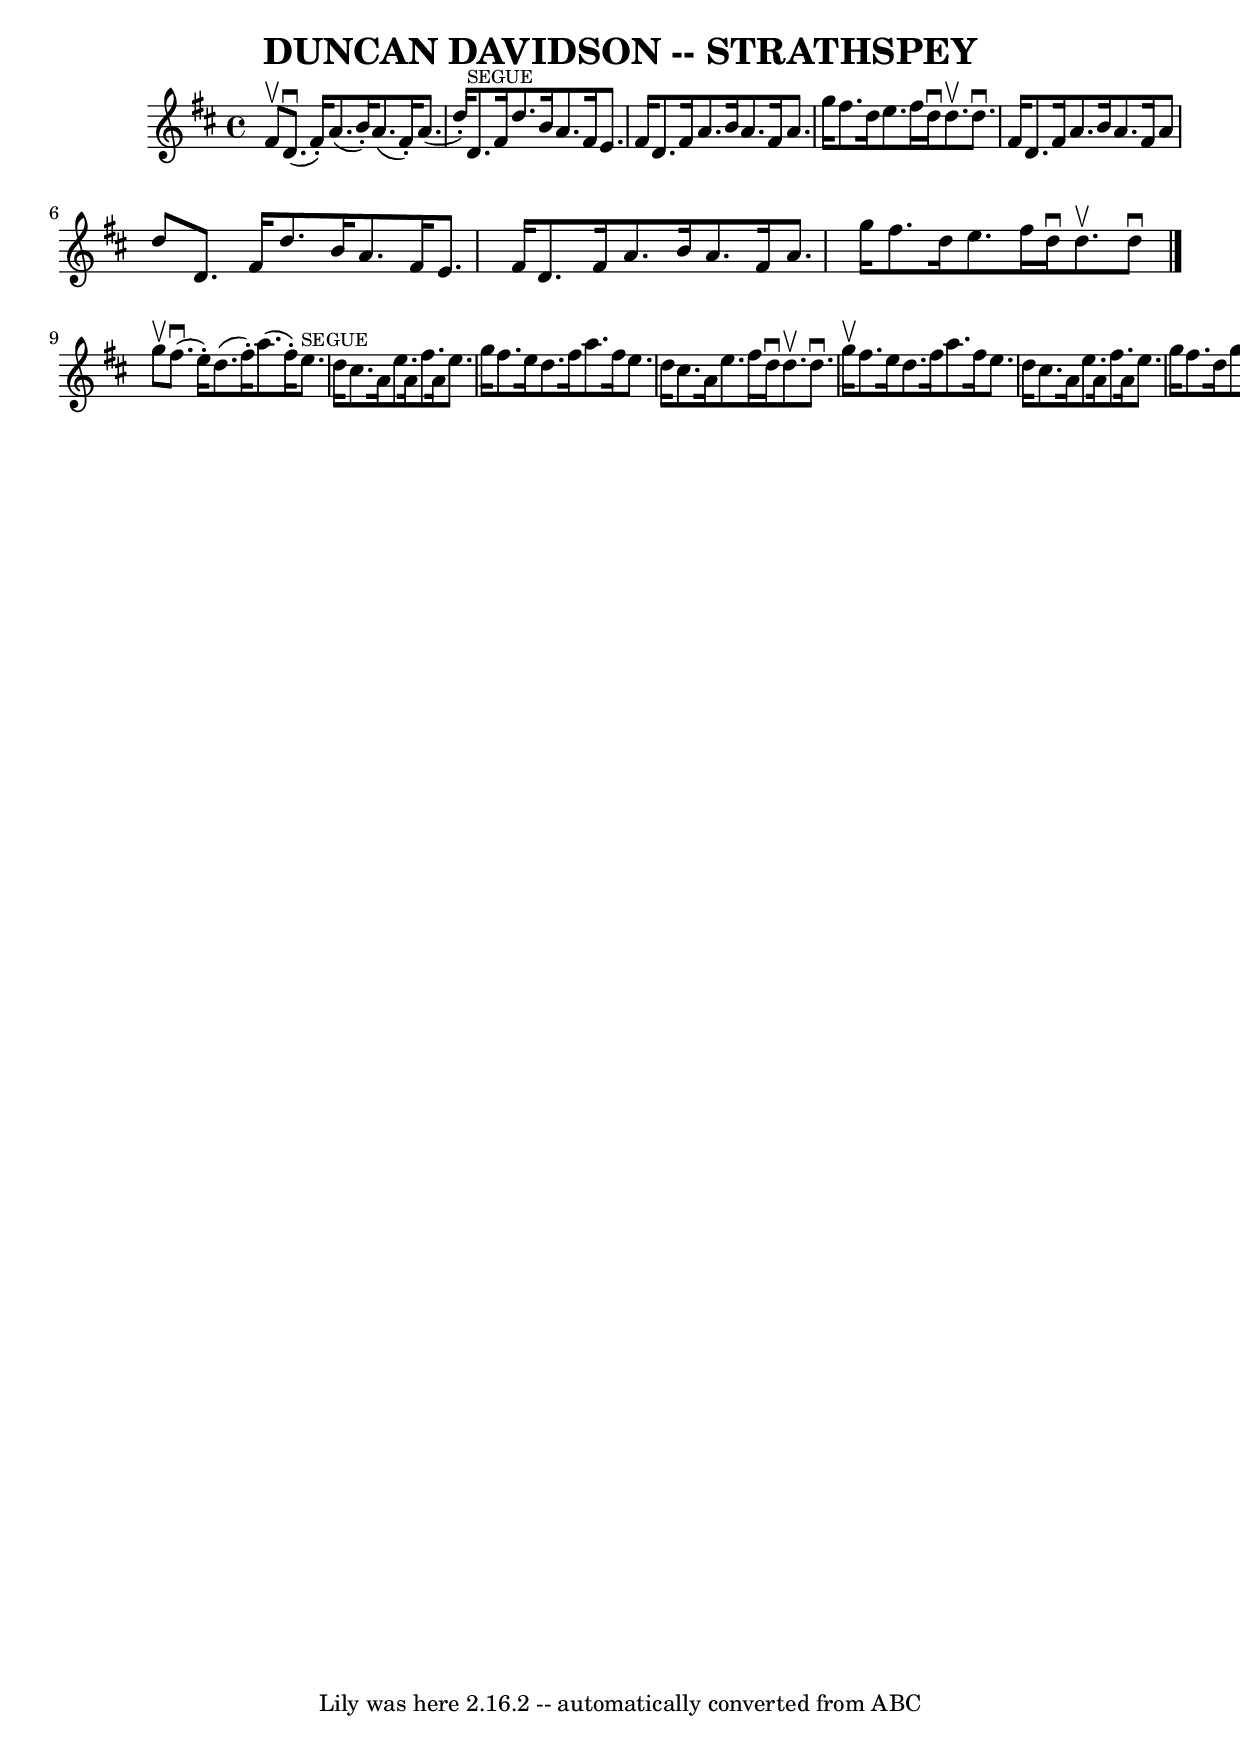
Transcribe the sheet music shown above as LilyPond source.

\version "2.7.40"
\include "Mammoth.ily"
\header {
	%% book = "Ryan's Mammoth Collection of Fiddle Tunes"
	crossRefNumber = "1"
	footnotes = ""
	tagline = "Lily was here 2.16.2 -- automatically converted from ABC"
	title = "DUNCAN DAVIDSON -- STRATHSPEY"
}
voicedefault =  {


 \override Staff.TimeSignature #'style = #'C
 \time 4/4 
\key d \major fis'8^\upbow       |
 d'8. (^\downbow   
fis'16 -.) a'8. (b'16 -.) a'8. (fis'16 -.) a'8. (d''16 -. 
-)   |
 d'8.^\segue fis'16 d''8. b'16 a'8. fis'16    
e'8. fis'16        |
 d'8. fis'16 a'8. b'16 a'8.    
fis'16 a'8. g''16    |
 fis''8. d''16 e''8. fis''16    
d''16^\downbow d''8.^\upbow d''8.^\downbow fis'16    |
     
|
 d'8. fis'16 a'8. b'16 a'8. fis'16 a'8 d''8    
|
 d'8. fis'16 d''8. b'16 a'8. fis'16 e'8. fis'16  
      |
 d'8. fis'16 a'8. b'16 a'8. fis'16 a'8.    
g''16    |
 fis''8. d''16 e''8. fis''16 d''16^\downbow   
d''8.^\upbow d''8^\downbow   \bar "|." g''8^\upbow       |
     
fis''8. (^\downbow e''16 -.) d''8. (fis''16 -.) a''8. (fis''16 
-.) e''8.^\segue d''16    |
 cis''8. a'16 e''8. a'16   
 fis''8. a'16 e''8. g''16        |
 fis''8. e''16 d''8.  
 fis''16 a''8. fis''16 e''8. d''16    |
 cis''8. a'16   
 e''8. fis''16 d''16^\downbow d''8.^\upbow d''8.^\downbow g''16 
^\upbow |
     |
 fis''8. e''16 d''8. fis''16 a''8.   
 fis''16 e''8. d''16    |
 cis''8. a'16 e''8. a'16    
fis''8. a'16 e''8. g''16        |
 fis''8. d''16 g''8.   
 e''16 a''8. fis''16 b''8. g''16    |
 fis''8. d''16    
e''8. fis''16 d''16^\downbow d''8.^\upbow d''8^\downbow   
\bar "|."   
}

\score{
    <<

	\context Staff="default"
	{
	    \voicedefault 
	}

    >>
	\layout {
	}
	\midi {}
}
